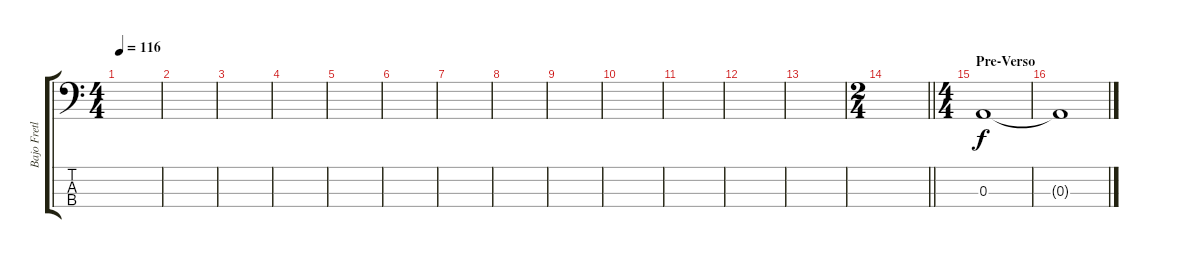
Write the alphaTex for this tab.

\track ("Bajo Fretless" "Bajo Fretl") {instrument fretlessbass}
\staff {score tabs}
\tuning (G2 D2 A1 E1) {hide}
\ts (4 4)
\tempo 116
\clef f4
\ks c
|
|
|
|
|
|
|
|
|
|
|
|
|
\ts (2 4)
\barLineRight lightlight
|
\ts (4 4)
\section ("" "Pre-Verso")
0.3.1 |
0.3{t}.1
